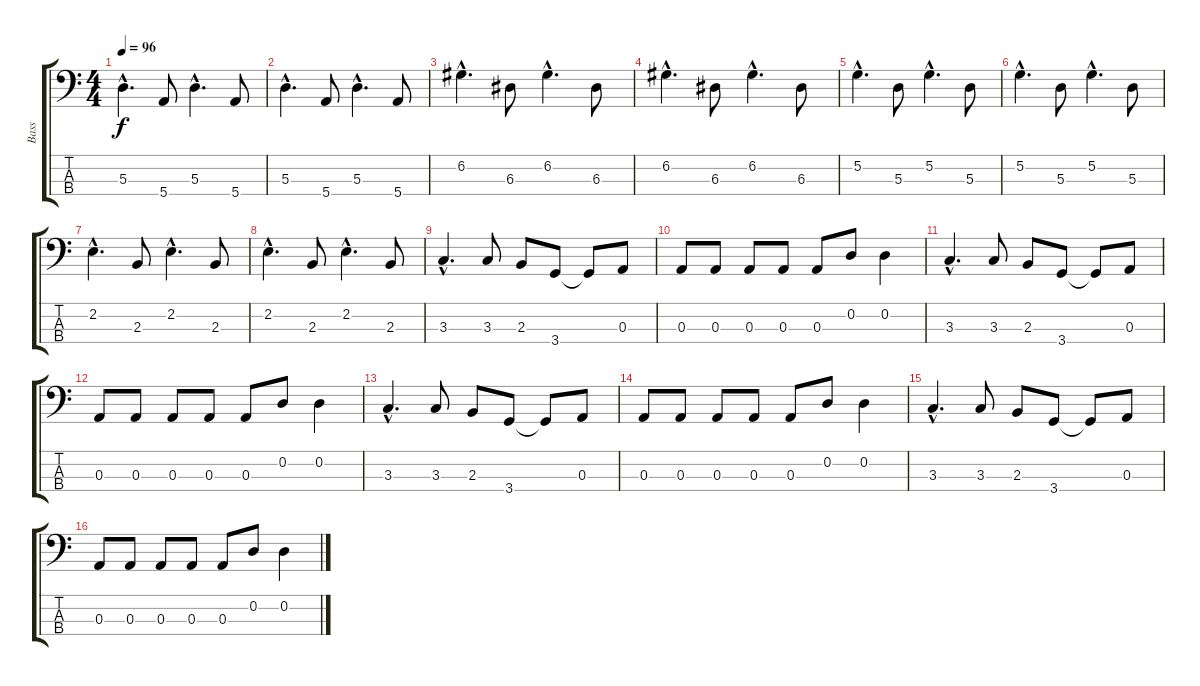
\track ("Bass" "Bass") {instrument electricbassfinger}
\staff {score tabs}
\tuning (G2 D2 A1 E1) {hide}
\ts (4 4)
\tempo 96
\clef f4
\ks c
5.3{hac}.4{d dy f} 5.4.8 5.3{hac}.4{d} 5.4.8 |
5.3{hac}.4{d} 5.4.8 5.3{hac}.4{d} 5.4.8 |
6.2{hac}.4{d} 6.3.8 6.2{hac}.4{d} 6.3.8 |
6.2{hac}.4{d} 6.3.8 6.2{hac}.4{d} 6.3.8 |
5.2{hac}.4{d} 5.3.8 5.2{hac}.4{d} 5.3.8 |
5.2{hac}.4{d} 5.3.8 5.2{hac}.4{d} 5.3.8 |
2.2{hac}.4{d} 2.3.8 2.2{hac}.4{d} 2.3.8 |
2.2{hac}.4{d} 2.3.8 2.2{hac}.4{d} 2.3.8 |
3.3{hac}.4{d} 3.3.8 2.3.8 3.4.8 3.4{t}.8 0.3.8 |
0.3.8 0.3.8 0.3.8 0.3.8 0.3.8 0.2.8 0.2.4 |
3.3{hac}.4{d} 3.3.8 2.3.8 3.4.8 3.4{t}.8 0.3.8 |
0.3.8 0.3.8 0.3.8 0.3.8 0.3.8 0.2.8 0.2.4 |
3.3{hac}.4{d} 3.3.8 2.3.8 3.4.8 3.4{t}.8 0.3.8 |
0.3.8 0.3.8 0.3.8 0.3.8 0.3.8 0.2.8 0.2.4 |
3.3{hac}.4{d} 3.3.8 2.3.8 3.4.8 3.4{t}.8 0.3.8 |
0.3.8 0.3.8 0.3.8 0.3.8 0.3.8 0.2.8 0.2.4
